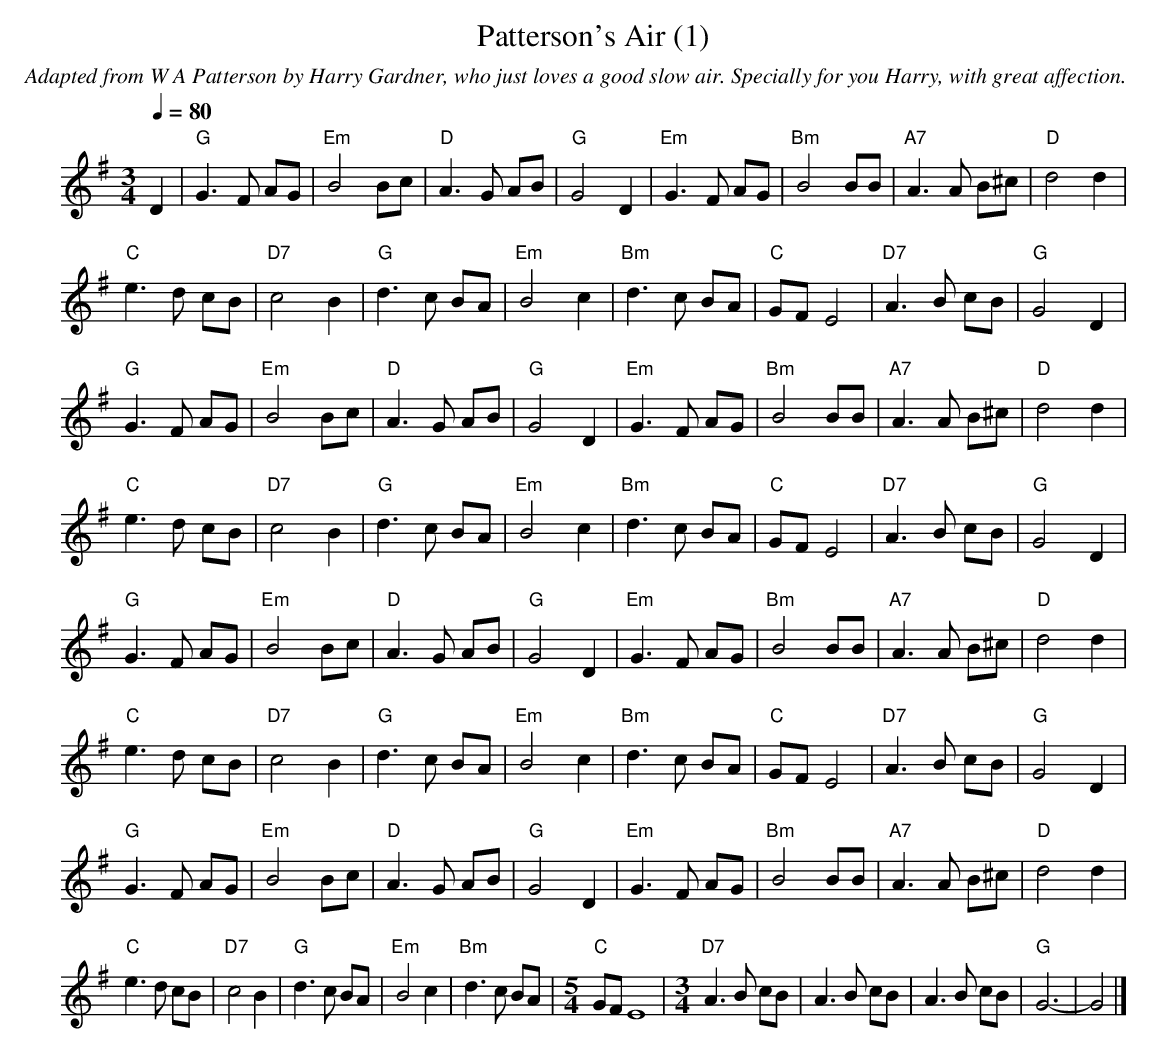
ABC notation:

X:1
T:Patterson's Air (1)
C:Adapted from W A Patterson by Harry Gardner, who just loves a good slow air. Specially for you Harry, with great affection.
M:3/4
L:1/8
Q:1/4=80
K:G
D2|"G"G3 F AG|"Em"B4 Bc|"D"A3 G AB|"G"G4 D2|"Em"G3 F AG|"Bm"B4 BB|"A7" A3 A B^c|"D"d4 d2|
"C"e3d cB|"D7"c4B2|"G"d3c BA|"Em"B4c2|"Bm" d3c BA|"C"GFE4|"D7"A3B cB|"G"G4D2|
"G"G3 F AG|"Em"B4 Bc|"D"A3 G AB|"G"G4 D2|"Em"G3 F AG|"Bm"B4 BB|"A7" A3 A B^c|"D"d4 d2|
"C"e3d cB|"D7"c4B2|"G"d3c BA|"Em"B4c2|"Bm" d3c BA|"C"GFE4|"D7"A3B cB|"G"G4D2|
"G"G3 F AG|"Em"B4 Bc|"D"A3 G AB|"G"G4 D2|"Em"G3 F AG|"Bm"B4 BB|"A7" A3 A B^c|"D"d4 d2|
"C"e3d cB|"D7"c4B2|"G"d3c BA|"Em"B4c2|"Bm" d3c BA|"C"GFE4|"D7"A3B cB|"G"G4D2|
"G"G3 F AG|"Em"B4 Bc|"D"A3 G AB|"G"G4 D2|"Em"G3 F AG|"Bm"B4 BB|"A7" A3 A B^c|"D"d4 d2|
"C"e3d cB|"D7"c4B2|"G"d3c BA|"Em"B4c2|"Bm" d3c BA|\
M:5/4
"C"GFE8|\
M:3/4
"D7"A3B cB|A3B cB|A3B cB|"G"G6-|G4|]
